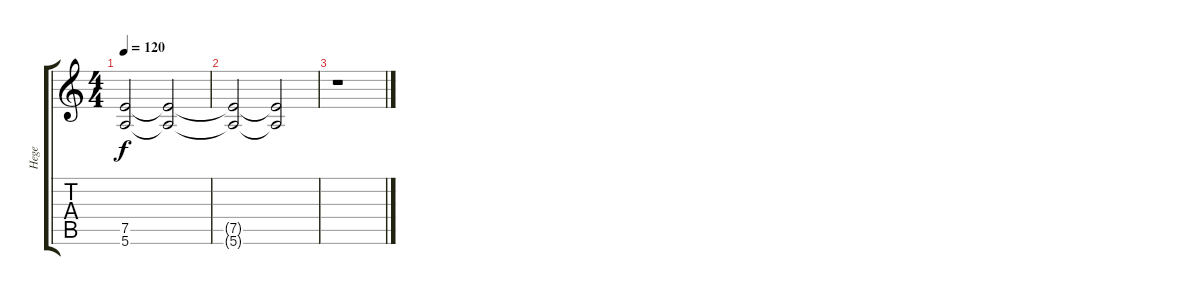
\track ("Hege" "Hege") {instrument distortionguitar}
\staff {score tabs}
\tuning (E4 B3 G3 D3 A2 E2) {hide}
\ts (4 4)
\tempo 120
\clef g2
\ks c
(7.5{t} 5.6{t}).2{dy f volume 3} (7.5{t} 5.6{t}).2{volume 2} |
(7.5{t} 5.6{t}).2{volume 1} (7.5{t} 5.6{t}).2{volume 0} |
r.1
